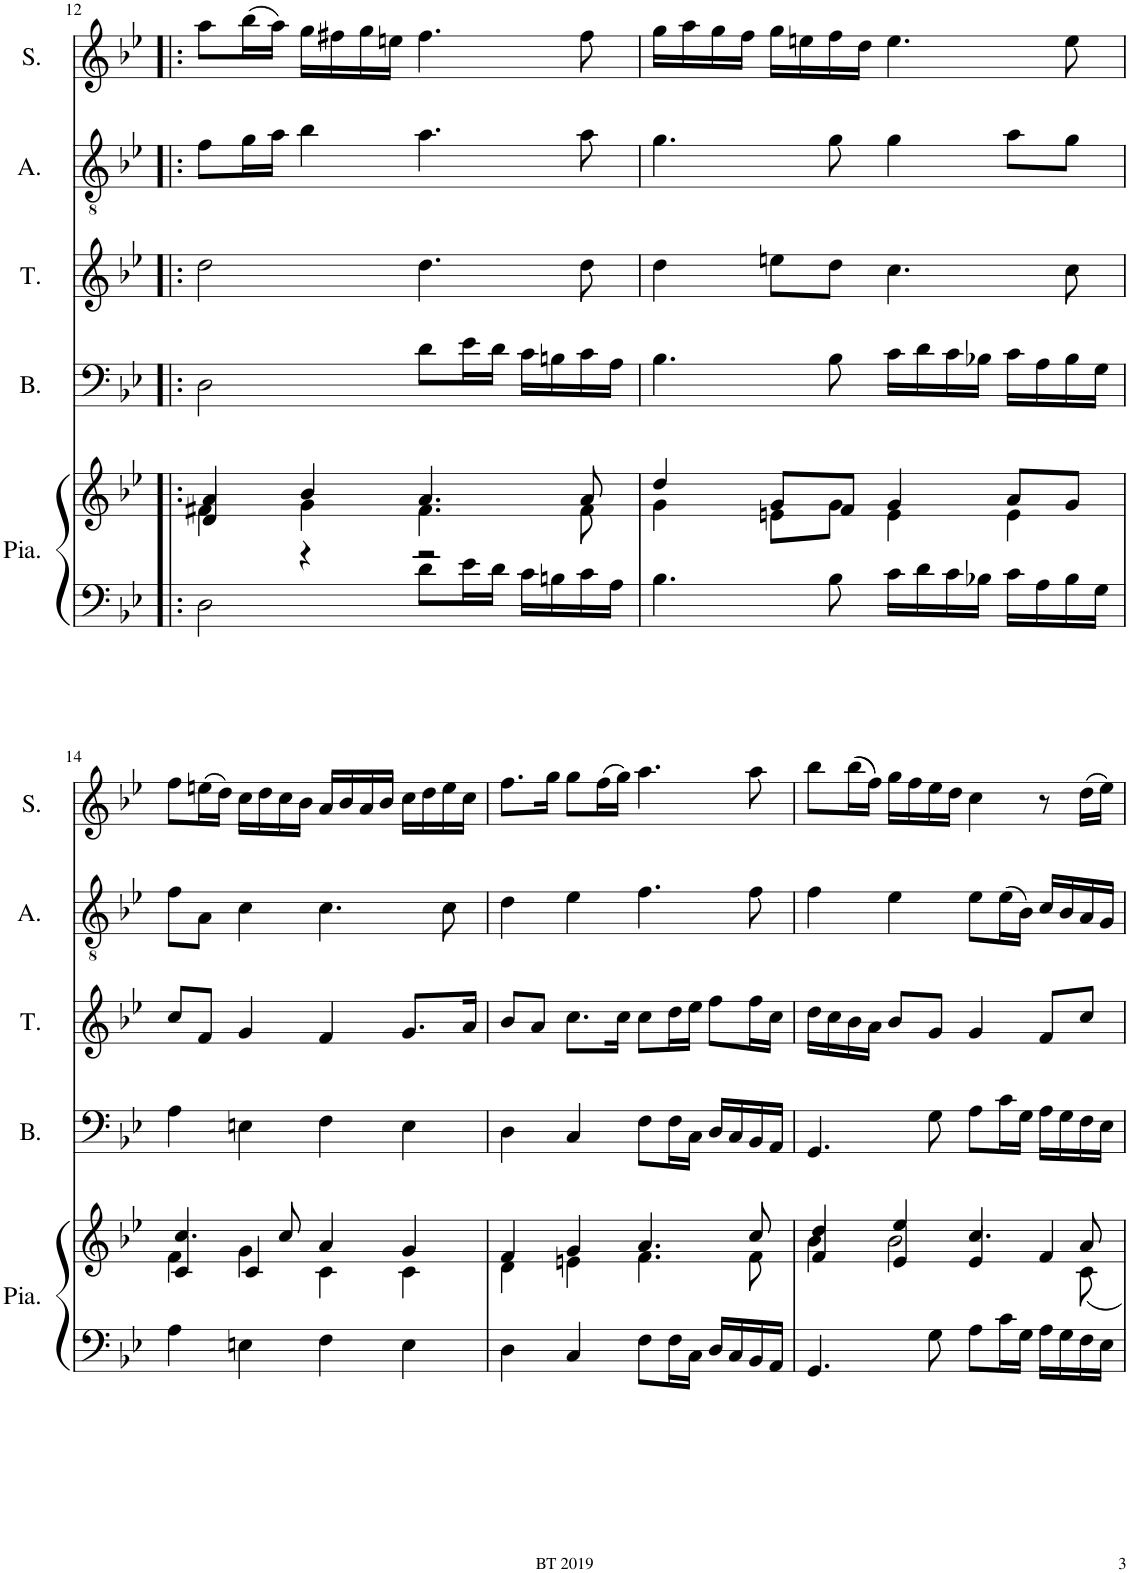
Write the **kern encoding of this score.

**kern	**kern	**kern	**kern	**kern	**kern
*part5	*part5	*part4	*part3	*part2	*part1
*staff6	*staff5	*staff4	*staff3	*staff2	*staff1
*I"Piano	*	*I"Basse	*I"Ténor	*I"Alto	*I"Soprano
*I'Pia.	*	*I'B.	*I'T.	*I'A.	*I'S.
!!LO:PB:g=z
*clefF4	*clefG2	*clefF4	*clefG2	*clefGv2	*clefG2
*k[b-e-]	*k[b-e-]	*k[b-e-]	*k[b-e-]	*k[b-e-]	*k[b-e-]
*M4/4	*M4/4	*M4/4	*M4/4	*M4/4	*M4/4
*met(c)	*met(c)	*met(c)	*met(c)	*met(c)	*met(c)
=12!|:	=12!|:	=12!|:	=12!|:	=12!|:	=12!|:
*	*^	*	*	*	*
*	*	*^	*	*	*	*
2D\	4a/	4f#X\	4d/	2D\	2dd\	8f\L	8aa\L
.	.	.	.	.	.	16g\L	(16bb-\L
.	.	.	.	.	.	16a\JJ	16aa\JJ)
.	4b-/	4g\	4r	.	.	4b-\	16gg\LL
.	.	.	.	.	.	.	16ff#X\
.	.	.	.	.	.	.	16gg\
.	.	.	.	.	.	.	16een\JJ
8d\L	4.a/	4.f#\	2r	8d\L	4.dd\	4.a\	4.ff#\
16e-\L	.	.	.	16e-\L	.	.	.
16d\JJ	.	.	.	16d\JJ	.	.	.
16c\LL	.	.	.	16c\LL	.	.	.
16Bn\	.	.	.	16Bn\	.	.	.
16c\	8a/	8f#\	.	16c\	8dd\	8a\	8ff#\
16A\JJ	.	.	.	16A\JJ	.	.	.
*	*	*v	*v	*	*	*	*
=13	=13	=13	=13	=13	=13	=13
4.B-\	4dd/	4g\	4.B-\	4dd\	4.g\	16gg\LL
.	.	.	.	.	.	16aa\
.	.	.	.	.	.	16gg\
.	.	.	.	.	.	16ff\JJ
.	8g/L	8en\L	.	8een\L	.	16gg\LL
.	.	.	.	.	.	16een\
8B-\	8f/J	8g\J	8B-\	8dd\J	8g\	16ff\
.	.	.	.	.	.	16dd\JJ
16c\LL	4g/	4e\	16c\LL	4.cc\	4g\	4.ee\
16d\	.	.	16d\	.	.	.
16c\	.	.	16c\	.	.	.
16B-X\JJ	.	.	16B-X\JJ	.	.	.
16c\LL	8a/L	4e\	16c\LL	.	8a\L	.
16A\	.	.	16A\	.	.	.
16B-\	8g/J	.	16B-\	8cc\	8g\J	8ee\
16G\JJ	.	.	16G\JJ	.	.	.
!!LO:LB:g=z
=14	=14	=14	=14	=14	=14	=14
*	*	*^	*	*	*	*
4A\	4.cc/	4f\	4c/	4A\	8cc/L	8f\L	8ff\L
.	.	.	.	.	8f/J	8A\J	(16een\L
.	.	.	.	.	.	.	16dd\JJ)
4En\	.	4g\	4c/	4En\	4g/	4c\	16cc\LL
.	.	.	.	.	.	.	16dd\
.	8cc/	.	.	.	.	.	16cc\
.	.	.	.	.	.	.	16b-\JJ
4F\	4a/	4c\	2ryy	4F\	4f/	4.c\	16a/LL
.	.	.	.	.	.	.	16b-/
.	.	.	.	.	.	.	16a/
.	.	.	.	.	.	.	16b-/JJ
4E\	4g/	4c\	.	4E\	8.g/L	.	16cc\LL
.	.	.	.	.	.	.	16dd\
.	.	.	.	.	.	8c\	16ee\
.	.	.	.	.	16a/Jk	.	16cc\JJ
*	*	*v	*v	*	*	*	*
=15	=15	=15	=15	=15	=15	=15
4D\	4f/	4d\	4D\	8b-/L	4d\	8.ff\L
.	.	.	.	8a/J	.	.
.	.	.	.	.	.	16gg\Jk
4C/	4g/	4en\	4C/	8.cc\L	4e-\	8gg\L
.	.	.	.	.	.	(16ff\L
.	.	.	.	16cc\Jk	.	16gg\JJ)
8F\L	4.a/	4.f\	8F\L	8cc\L	4.f\	4.aa\
16F\L	.	.	16F\L	16dd\L	.	.
16C\JJ	.	.	16C\JJ	16ee-\JJ	.	.
16D/LL	.	.	16D/LL	8ff\L	.	.
16C/	.	.	16C/	.	.	.
16BB-/	8cc/	8f\	16BB-/	16ff\L	8f\	8aa\
16AA/JJ	.	.	16AA/JJ	16cc\JJ	.	.
=16	=16	=16	=16	=16	=16	=16
*	*	*^	*	*	*	*
4.GG/	4dd/	4b-\	4f/	4.GG/	16dd\LL	4f\	8bb-\L
.	.	.	.	.	16cc\	.	.
.	.	.	.	.	16b-\	.	((16bb-\L
.	.	.	.	.	16a\JJ	.	16ff\JJ))
.	4ee-/	2b-\	4e-/	.	8b-/L	4e-\	16gg\LL
.	.	.	.	.	.	.	16ff\
8G\	.	.	.	8G\	8g/J	.	16ee-\
.	.	.	.	.	.	.	16dd\JJ
8A\L	4.cc/	.	4e-/	8A\L	4g/	8e-\L	4cc\
16c\L	.	.	.	16c\L	.	(16e-\L	.
16G\JJ	.	.	.	16G\JJ	.	16B-\JJ)	.
16A\LL	.	8ryy	4f/	16A\LL	8f/L	16c/LL	8r
16G\	.	.	.	16G\	.	16B-/	.
16F\	8a/	8c\	.	16F\	8cc/J	16A/	(16dd\LL
16E-\JJ	.	.	.	16E-\JJ	.	16G/JJ	16ee-\JJ)
*	*v	*v	*v	*	*	*	*
=	=	=	=	=	=
*-	*-	*-	*-	*-	*-
